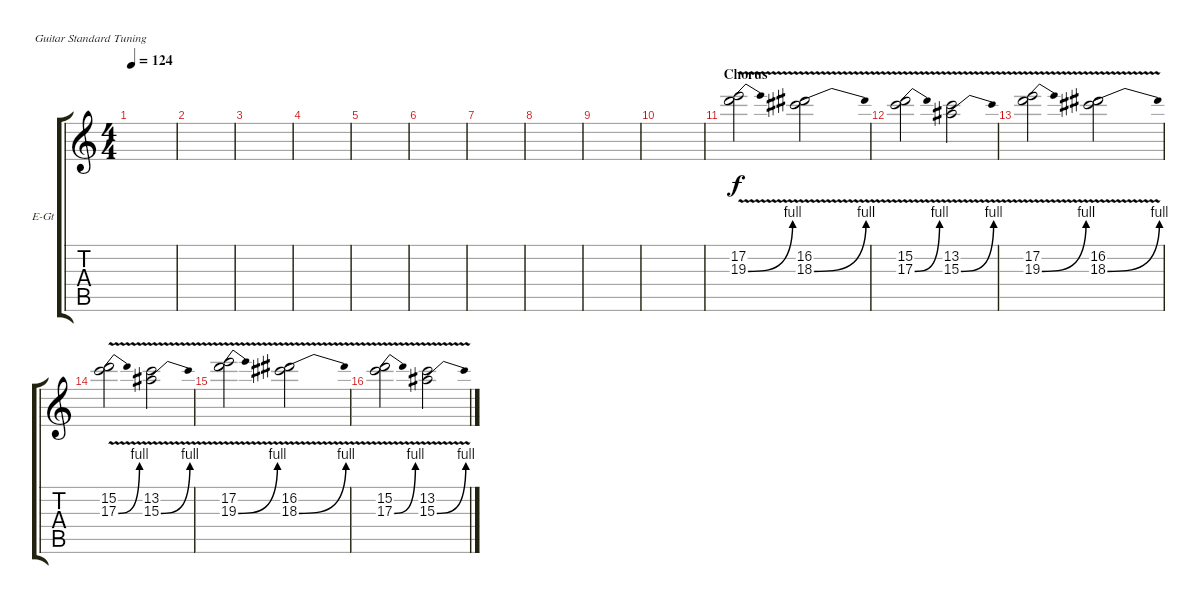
\defaultSystemsLayout 4
\bracketExtendMode groupsimilarinstruments
\firstSystemTrackNameOrientation horizontal
\otherSystemsTrackNameOrientation horizontal
\track ("LEAD GUITAR " "E-Gt") {solo instrument distortionguitar}
\staff {score tabs}
\tuning (E4 B3 G3 D3 A2 E2)
\ts (4 4)
\tempo 124
\clef g2
\ks c
|
|
|
|
|
|
|
|
|
|
\section ("" "Chorus")
(17.2{v} 19.3{be (bend 0 0 15 4)}).2 (18.3{be (bend 0 0 15 4)} 16.2{v}).2 |
(15.2{v} 17.3{be (bend 0 0 15 4)}).2 (15.3{be (bend 0 0 15 4)} 13.2{v}).2 |
(17.2{v} 19.3{be (bend 0 0 15 4)}).2 (18.3{be (bend 0 0 15 4)} 16.2{v}).2 |
(15.2{v} 17.3{be (bend 0 0 15 4)}).2 (15.3{be (bend 0 0 15 4)} 13.2{v}).2 |
(17.2{v} 19.3{be (bend 0 0 15 4)}).2 (18.3{be (bend 0 0 15 4)} 16.2{v}).2 |
(15.2{v} 17.3{be (bend 0 0 15 4)}).2 (15.3{be (bend 0 0 15 4)} 13.2{v}).2
